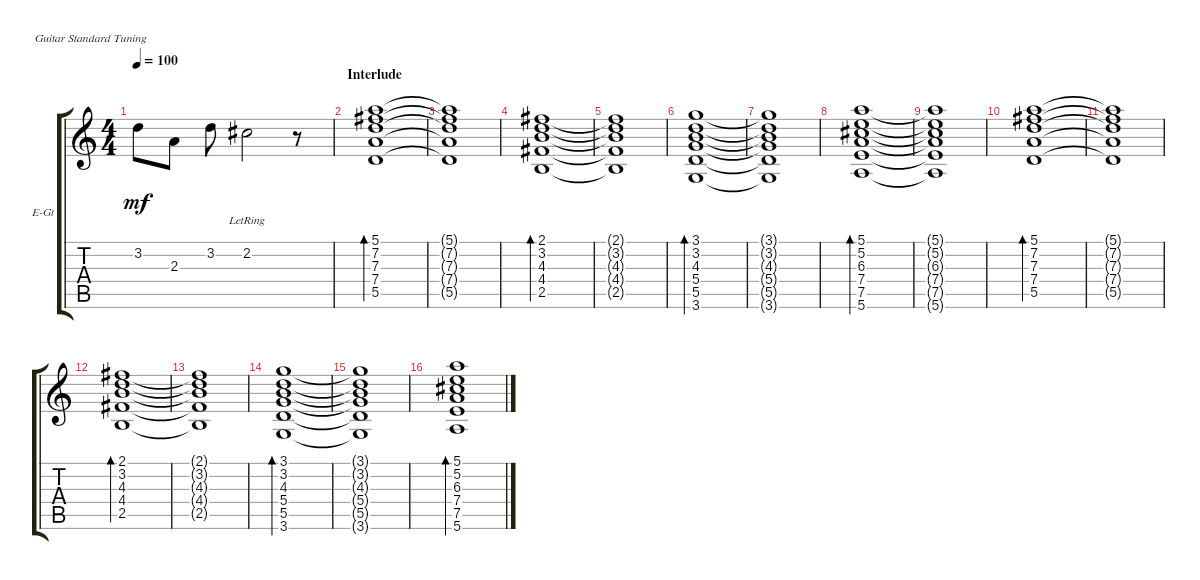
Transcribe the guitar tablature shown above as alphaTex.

\defaultSystemsLayout 4
\bracketExtendMode groupsimilarinstruments
\firstSystemTrackNameOrientation horizontal
\otherSystemsTrackNameOrientation horizontal
\track ("Electric Guitar" "E-Gt") {instrument electricguitarclean}
\staff {score tabs}
\tuning (E4 B3 G3 D3 A2 E2)
\ts (4 4)
\tempo 100
\clef g2
\ks c
3.2{t}.8{dy mf} 2.3.8 3.2.8 2.2{lr}.2 r.8 |
\section ("" "Interlude")
(5.5 7.4 7.3 7.2 5.1).1{bd 234} |
(5.5{t} 7.4{t} 7.3{t} 7.2{t} 5.1{t}).1 |
(2.5 4.4 4.3 3.2 2.1).1{bd 231} |
(2.5{t} 4.4{t} 4.3{t} 3.2{t} 2.1{t}).1 |
(3.6 5.5 5.4 4.3 3.2 3.1).1{bd 228} |
(3.1{t} 3.2{t} 4.3{t} 5.4{t} 5.5{t} 3.6{t}).1 |
(5.6 7.5 7.4 6.3 5.2 5.1).1{bd 225} |
(5.6{t} 7.5{t} 7.4{t} 6.3{t} 5.2{t} 5.1{t}).1 |
(5.5 7.4 7.3 7.2 5.1).1{bd 234} |
(5.5{t} 7.4{t} 7.3{t} 7.2{t} 5.1{t}).1 |
(2.5 4.4 4.3 3.2 2.1).1{bd 231} |
(2.5{t} 4.4{t} 4.3{t} 3.2{t} 2.1{t}).1 |
(3.6 5.5 5.4 4.3 3.2 3.1).1{bd 228} |
(3.1{t} 3.2{t} 4.3{t} 5.4{t} 5.5{t} 3.6{t}).1 |
(5.6 7.5 7.4 6.3 5.2 5.1).1{bd 225}
